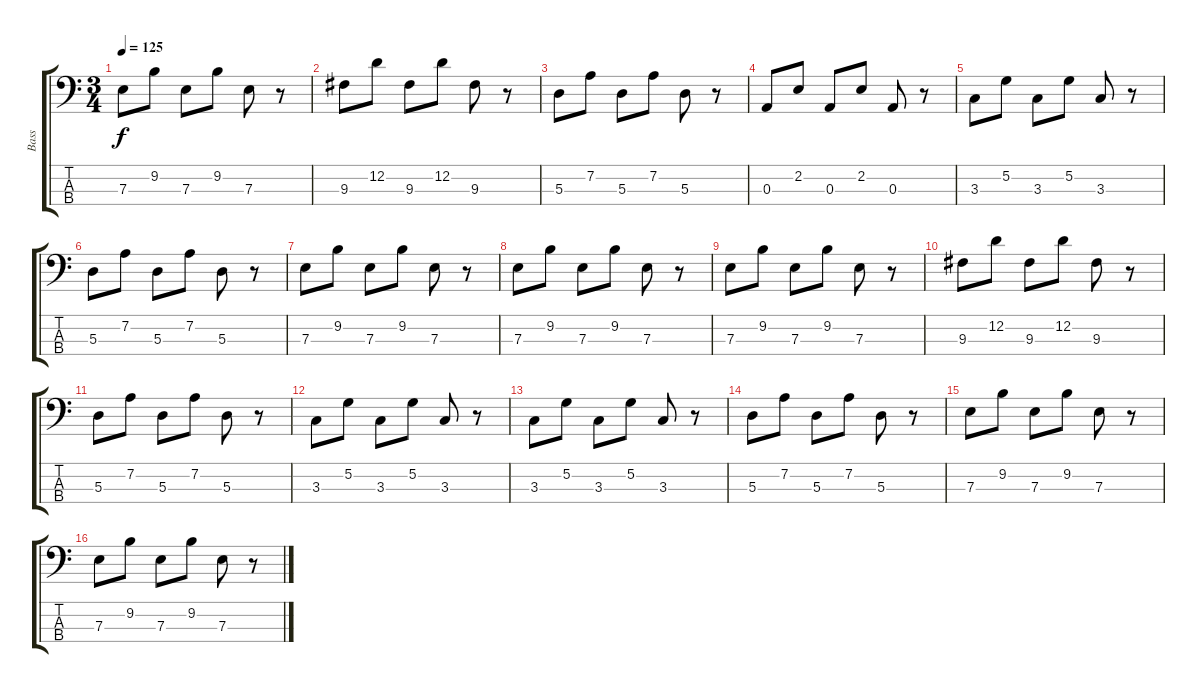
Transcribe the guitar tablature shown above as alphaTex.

\track ("Bass" "Bass") {instrument electricbassfinger}
\staff {score tabs}
\tuning (G2 D2 A1 E1) {hide}
\ts (3 4)
\tempo 125
\clef f4
\ks c
7.3.8{dy f} 9.2.8 7.3.8 9.2.8 7.3.8 r.8 |
9.3.8 12.2.8 9.3.8 12.2.8 9.3.8 r.8 |
5.3.8 7.2.8 5.3.8 7.2.8 5.3.8 r.8 |
0.3.8 2.2.8 0.3.8 2.2.8 0.3.8 r.8 |
3.3.8 5.2.8 3.3.8 5.2.8 3.3.8 r.8 |
5.3.8 7.2.8 5.3.8 7.2.8 5.3.8 r.8 |
7.3.8 9.2.8 7.3.8 9.2.8 7.3.8 r.8 |
7.3.8 9.2.8 7.3.8 9.2.8 7.3.8 r.8 |
7.3.8 9.2.8 7.3.8 9.2.8 7.3.8 r.8 |
9.3.8 12.2.8 9.3.8 12.2.8 9.3.8 r.8 |
5.3.8 7.2.8 5.3.8 7.2.8 5.3.8 r.8 |
3.3.8 5.2.8 3.3.8 5.2.8 3.3.8 r.8 |
3.3.8 5.2.8 3.3.8 5.2.8 3.3.8 r.8 |
5.3.8 7.2.8 5.3.8 7.2.8 5.3.8 r.8 |
7.3.8 9.2.8 7.3.8 9.2.8 7.3.8 r.8 |
7.3.8 9.2.8 7.3.8 9.2.8 7.3.8 r.8
